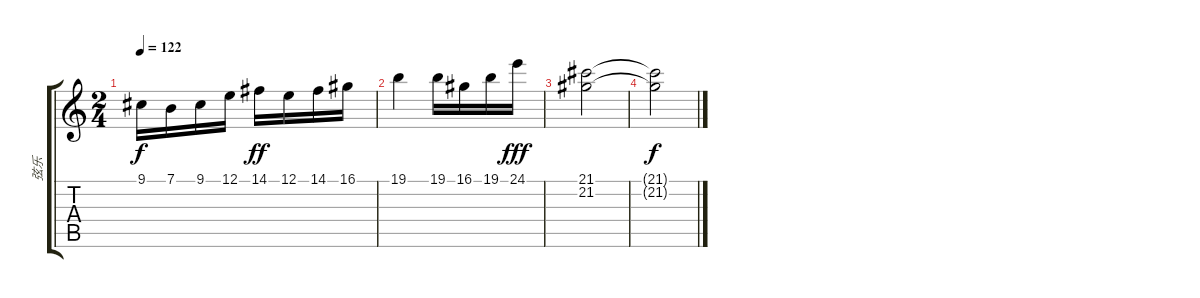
\track ("弦乐" "弦乐") {instrument stringensemble1}
\staff {score tabs}
\tuning (E4 B3 G3 D3 A2 E2) {hide}
\ts (2 4)
\tempo 122
\clef g2
\ks c
9.1.16{dy f} 7.1.16 9.1.16 12.1.16 14.1.16{dy ff} 12.1.16 14.1.16 16.1.16 |
19.1.4 19.1.16 16.1.16 19.1.16 24.1.16{dy fff} |
(21.1 21.2).2 |
(21.1{t} 21.2{t}).2{dy f}
